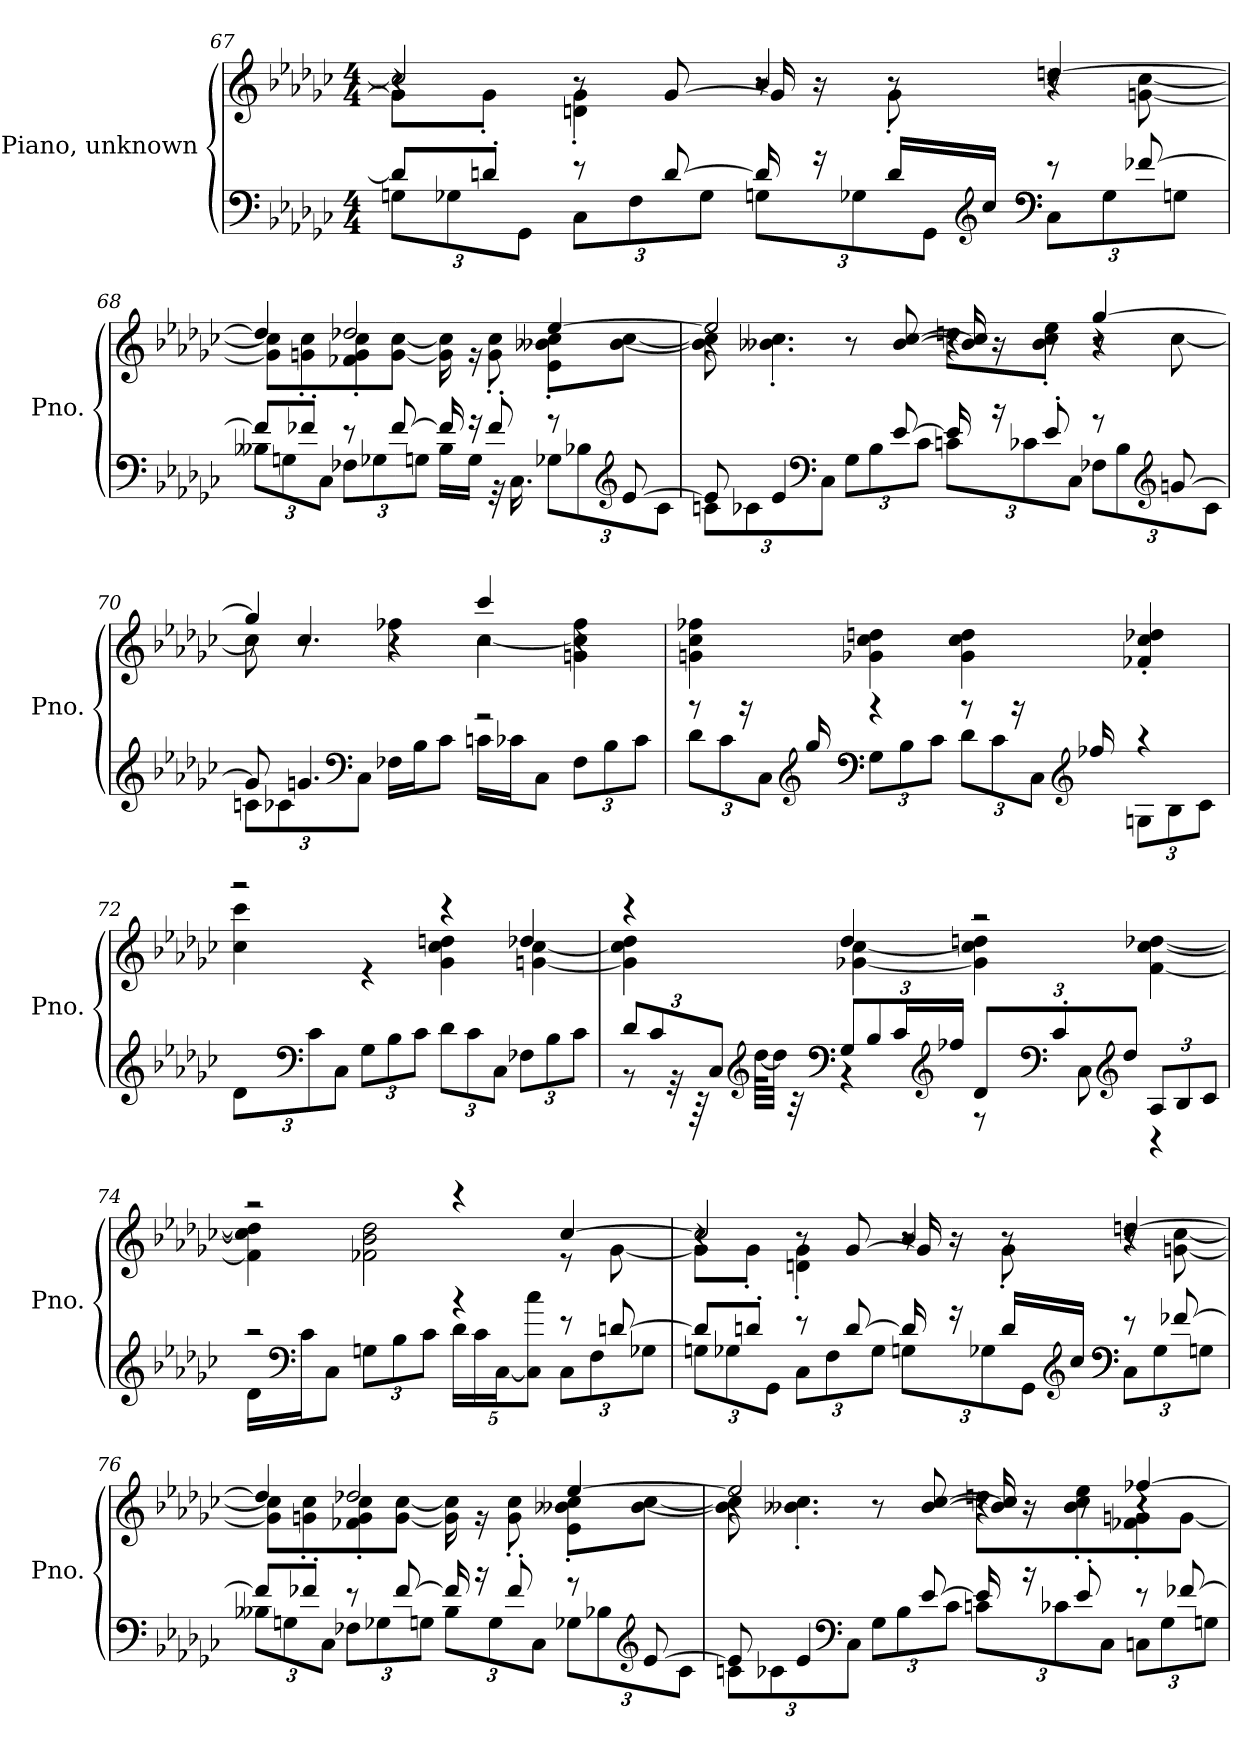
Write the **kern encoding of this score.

**kern	**kern
*part1	*part1
*staff2	*staff1
*I"Piano, unknown	*
*I'Pno.	*
!!LO:LB:g=z
*clefF4	*clefG2
*k[b-e-a-d-g-c-]	*k[b-e-a-d-g-c-]
*M4/4	*M4/4
=67	=67
*^	*
*	*Xbrackettup	*
*	*	*^
*	*	*	*^
8d/L]	12Gn\L	2cc-/]	8g-\L]	4r
.	12G-X\	.	.	.
8dn'/J	.	.	8g-'\J	.
.	12GG-\J	.	.	.
8r	12C-\L	.	4dn\' 4g-\'	8r
.	12F\	.	.	.
[8d/	.	.	.	[8g-/
.	12G-\J	.	.	.
16d/]	12Gn\L	4b-/	8r	16g-/]
16r	.	.	.	16r
.	12G-X\	.	.	.
16d/LL	.	.	8g-'\	8r
.	12GG-\J	.	.	.
*clefG2	*	*	*	*
16cc-/JJ	.	.	.	.
*clefF4	*	*	*	*
8r	12C-\L	[4ddn/	8r	4r
.	12G-\	.	.	.
[8f-X/	.	.	[8gn\ [8cc-\	.
.	12Gn\J	.	.	.
*	*	*	*v	*v
!!LO:LB:g=z
=68	=68	=68	=68
8f-/L]	12B--X\L	4dd/]	8g\] 8cc-\]L
.	12Gn\	.	.
8f-X'/J	.	.	8gn\' 8cc-\'
.	12C-\J	.	.
8r	12F-X\L	2dd-X/	8f-X\' 8g\' 8cc-\'
.	12G-X\	.	.
[8f-/	.	.	[8g\ [8cc-\J
.	12Gn\J	.	.
16f-/]	16B--\LL	.	16g\] 16cc-\]
16r	16G\JJ	.	16r
8f-'/	32r	.	8g\' 8cc-\'
.	16.C-\	.	.
8r	12G-X\L	[4ee-/	8e-\' 8b--X\' 8cc-\'L
.	12B-X\	.	.
*clefG2	*	*	*
[8e-/	.	.	[8b--\ [8cc-\J
.	12c-\J	.	.
!!LO:LB:g=z
=69	=69	=69	=69
*	*	*	*^
8e-/]	12cn\L	2ee-/]	8b--\] 8cc-\]	4r
.	12c-X\	.	.	.
4e-/	.	.	4.b--X\' 4.cc-\'	.
*clefF4	*	*	*	*
.	12C-\J	.	.	.
.	12G-\L	.	.	8r
.	12B-\	.	.	.
[8e-/	.	.	.	[8b--/ [8cc-/
.	12c-\J	.	.	.
16e-/]	12cn\L	4r	8ddn\L	16b--/] 16cc-/]
16r	.	.	.	16r
.	12c-X\	.	.	.
8e-'/	.	.	8b--\' 8cc-\' 8ee-\'J	8r
.	12C-\J	.	.	.
8r	12F-X\L	[4gg-/	8r	4r
.	12B-\	.	.	.
*clefG2	*	*	*	*
[8gn/	.	.	[8cc-\	.
.	12c-\J	.	.	.
!!LO:LB:g=z	!!	!!
=70	=70	=70	=70	=70
8g/]	12cn\L	4gg-/]	8cc-\]	8r
.	12c-X\	.	.	.
4.gn/	.	.	8r	4.cc-/
*clefF4	*	*	*	*
.	12C-\J	.	.	.
.	16F-X\LL	4r	4ff-X\	.
.	16B-\J	.	.	.
.	8c-\J	.	.	.
2r	16cn\LL	4ccc-/	[4cc-\	2r
.	16c-X\J	.	.	.
.	8C-\J	.	.	.
.	12F-\L	4r	4gn\ 4cc-\] 4ff-\	.
.	12B-\	.	.	.
.	12c-\J	.	.	.
*	*	*v	*v	*v
!!LO:LB:g=z
=71	=71	=71
8r	12d-\L	4gn\ 4cc-\ 4ff-X\
.	12c-\	.
16r	.	.
.	12C-\J	.
*clefG2	*	*
16gg-/	.	.
*clefF4	*	*
4r	12G-\L	4g-X\ 4cc-\ 4ddn\
.	12B-\	.
.	12c-\J	.
8r	12d-\L	4g-\ 4cc-\ 4dd\
.	12c-\	.
16r	.	.
.	12C-\J	.
*clefG2	*	*
16ff-X/	.	.
4r	12Gn\L	4f-X/' 4cc-/' 4dd-X/'
.	12B-\	.
.	12c-\J	.
*v	*v	*
=72	=72
*	*^
12d-\L	2r	4cc-\ 4ccc-\
*clefF4	*	*
12c-\	.	.
12C-\J	.	.
12G-\L	.	4r
12B-\	.	.
12c-\J	.	.
12d-\L	4r	4g-\ 4cc-\ 4ddn\
12c-\	.	.
12C-\J	.	.
12F-X\L	4dd-X/	[4gn\ [4cc-\
12B-\	.	.
12c-\J	.	.
!!LO:PB:g=z	!!
=73	=73	=73
*^	*	*
12d-/L	8r	4r	4g\] 4cc-\] 4dd-\
12c-/	.	.	.
.	32r	.	.
.	64r	.	.
12C-/J	.	.	.
*clefG2	*	*	*
.	[64dd-\KLLL	.	.
.	32dd-\JJJ]	.	.
.	32r	.	.
*clefF4	*	*	*
12G-/L	4r	4dd-/	[4g-X\ [4cc-\
12B-/	.	.	.
24c-/L	.	.	.
*clefG2	*	*	*
24ff-X/JJ	.	.	.
12d-/L	8r	2r	4g-\] 4cc-\] 4ddn\
*clefF4	*	*	*
12c-'/	.	.	.
.	8C-\	.	.
*clefG2	*	*	*
12dd-/J	.	.	.
12A-/L	4r	.	[4f\ [4cc-\ [4dd-X\
12B-/	.	.	.
12c-/J	.	.	.
!!LO:LB:g=z	!!
=74	=74	=74	=74
2r	16d-\LL	2r	4f\] 4cc-\] 4dd-\]
*clefF4	*	*	*
.	16c-\J	.	.
.	8C-\J	.	.
.	12Gn\L	.	2f-X\ 2b-\ 2dd-\
.	12B-\	.	.
.	12c-\J	.	.
4r	20d-\LL	4r	.
.	20c-\	.	.
.	[20C-\J	.	.
.	10C-\] 10cc-\J	.	.
8r	12C-\L	[4cc-/	8r
.	12F\	.	.
[8dn/	.	.	[8g-\
.	12G-X\J	.	.
!!LO:LB:g=z
=75	=75	=75	=75
*	*	*	*^
8d/L]	12Gn\L	2cc-/]	8g-\L]	4r
.	12G-X\	.	.	.
8dn'/J	.	.	8g-'\J	.
.	12GG-\J	.	.	.
8r	12C-\L	.	4dn\' 4g-\'	8r
.	12F\	.	.	.
[8d/	.	.	.	[8g-/
.	12G-\J	.	.	.
16d/]	12Gn\L	4b-/	8r	16g-/]
16r	.	.	.	16r
.	12G-X\	.	.	.
16d/LL	.	.	8g-'\	8r
.	12GG-\J	.	.	.
*clefG2	*	*	*	*
16cc-/JJ	.	.	.	.
*clefF4	*	*	*	*
8r	12C-\L	[4ddn/	8r	4r
.	12G-\	.	.	.
[8f-X/	.	.	[8gn\ [8cc-\	.
.	12Gn\J	.	.	.
*	*	*	*v	*v
!!LO:LB:g=z
=76	=76	=76	=76
8f-/L]	12B--X\L	4dd/]	8g\] 8cc-\]L
.	12Gn\	.	.
8f-X'/J	.	.	8gn\' 8cc-\'
.	12C-\J	.	.
8r	12F-X\L	2dd-X/	8f-X\' 8g\' 8cc-\'
.	12G-X\	.	.
[8f-/	.	.	[8g\ [8cc-\J
.	12Gn\J	.	.
16f-/]	12B--\L	.	16g\] 16cc-\]
16r	.	.	16r
.	12G\	.	.
8f-'/	.	.	8g\' 8cc-\'
.	12C-\J	.	.
8r	12G-X\L	[4ee-/	8e-\' 8b--X\' 8cc-\'L
.	12B-X\	.	.
*clefG2	*	*	*
[8e-/	.	.	[8b--\ [8cc-\J
.	12c-\J	.	.
!!LO:LB:g=z
=77	=77	=77	=77
*	*	*	*^
8e-/]	12cn\L	2ee-/]	8b--\] 8cc-\]	4r
.	12c-X\	.	.	.
4e-/	.	.	4.b--X\' 4.cc-\'	.
*clefF4	*	*	*	*
.	12C-\J	.	.	.
.	12G-\L	.	.	8r
.	12B-\	.	.	.
[8e-/	.	.	.	[8b--/ [8cc-/
.	12c-\J	.	.	.
16e-/]	12cn\L	4r	8ddn\L	16b--/] 16cc-/]
16r	.	.	.	16r
.	12c-X\	.	.	.
8e-'/	.	.	8b--\' 8cc-\' 8ee-\'	8r
.	12C-\J	.	.	.
8r	12Cn\L	[4ff-X/	8f-X\' 8gn\'	4r
.	12G-\	.	.	.
[8f-X/	.	.	[8g\J	.
.	12Gn\J	.	.	.
*v	*v	*	*	*
*	*v	*v	*v
=	=
*-	*-
